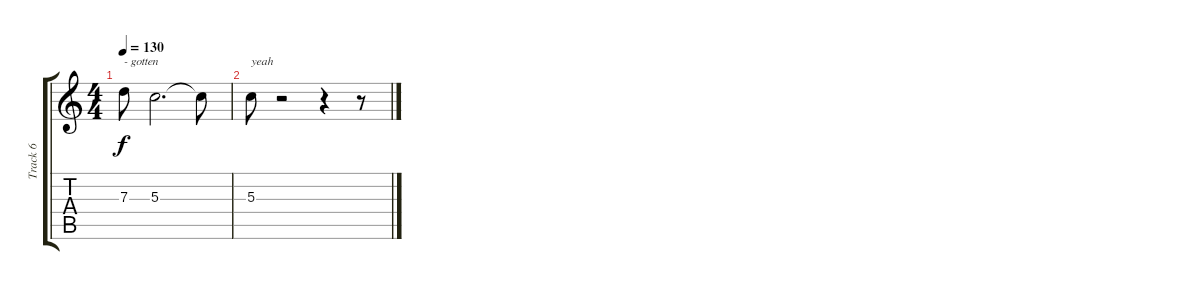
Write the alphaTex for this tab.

\track ("Track 6" "Track 6") {instrument overdrivenguitar}
\staff {score tabs}
\tuning (E4 B3 G3 D3 A2 E2) {hide}
\ts (4 4)
\tempo 130
\clef g2
\ks c
7.3.8{txt "- gotten" dy f} 5.3.2{d} 5.3{t}.8 |
5.3.8{txt "yeah"} r.2 r.4 r.8
